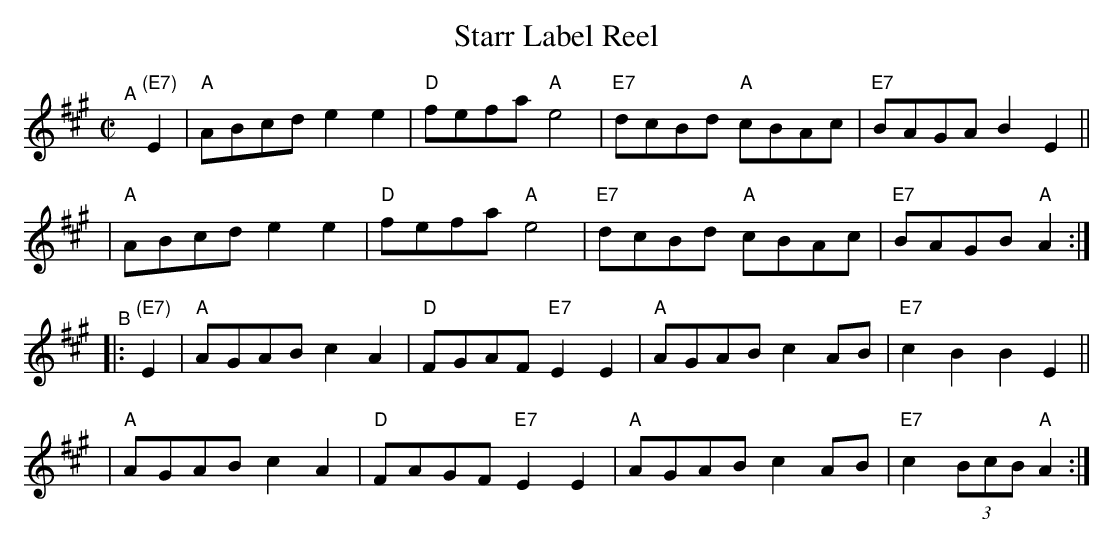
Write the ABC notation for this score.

X:1
T: Starr Label Reel
M: C|
L: 1/8
K: A
"^A"[|] "(E7)"E2 \
| "A"ABcd e2e2 | "D"fefa "A"e4 | "E7"dcBd "A"cBAc | "E7"BAGA B2E2 ||
| "A"ABcd e2e2 | "D"fefa "A"e4 | "E7"dcBd "A"cBAc | "E7"BAGB "A"A2 :|
"^B"|: "(E7)"E2 \
| "A"AGAB c2A2 | "D"FGAF "E7"E2E2 | "A"AGAB c2AB | "E7"c2B2 B2E2 ||
| "A"AGAB c2A2 | "D"FAGF "E7"E2E2 | "A"AGAB c2AB | "E7"c2 (3BcB "A"A2 :|
